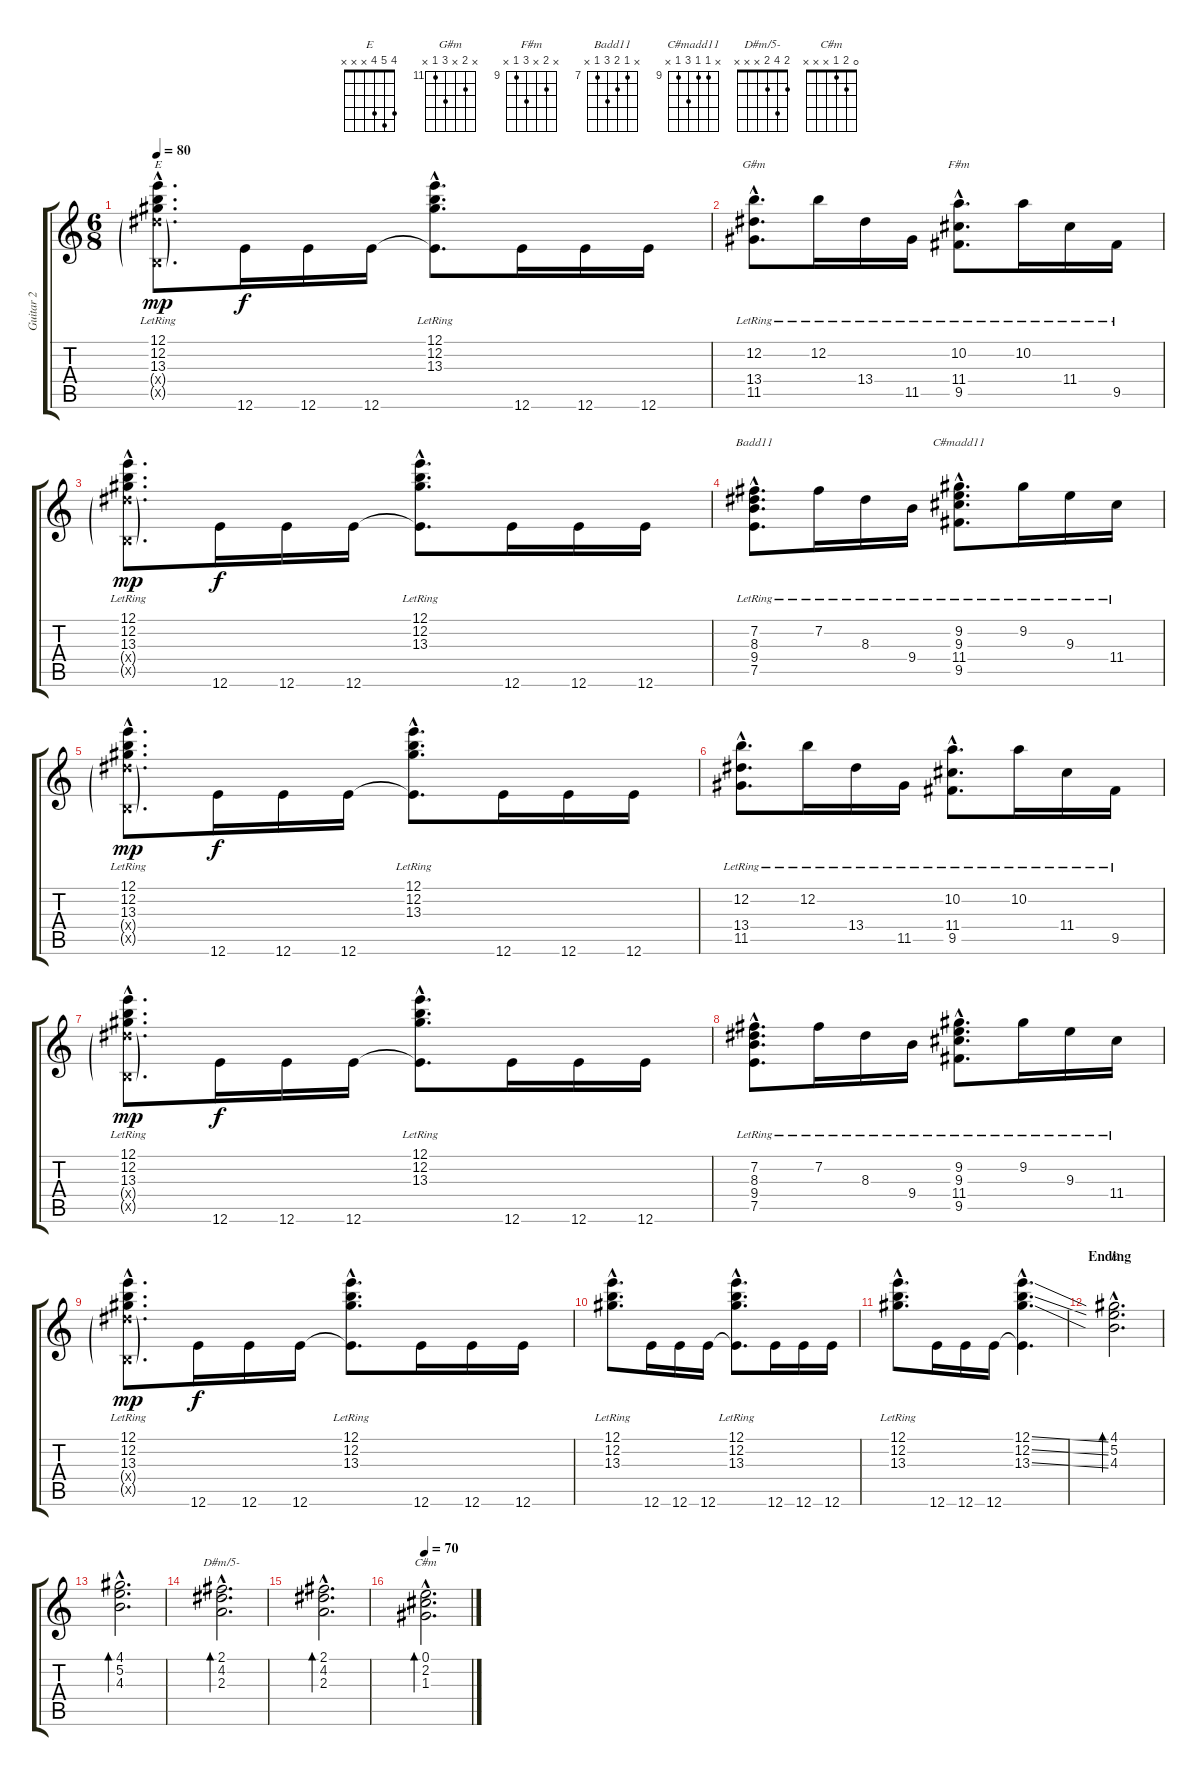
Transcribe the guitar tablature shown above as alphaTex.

\track ("Guitar 2" "Guitar 2") {instrument electricguitarclean}
\staff {score tabs}
\tuning (E4 B3 G3 D3 A2 E2) {hide}
\chord ("E" 12 12 13 x x x) {firstfret 12}
\chord ("G#m" x 12 x 13 11 x) {firstfret 11}
\chord ("F#m" x 10 x 11 9 x) {firstfret 9}
\chord ("Badd11" x 7 8 9 7 x) {firstfret 7}
\chord ("C#madd11" x 9 9 11 9 x) {firstfret 9}
\chord ("E" 4 5 4 x x x)
\chord ("D#m/5-" 2 4 2 x x x)
\chord ("C#m" 0 2 1 x x x)
\ts (6 8)
\tempo 80
\clef g2
\ks c
(12.1{hac lr} 12.2{hac lr} 13.3{hac lr} 13.4{g hac x} 2.5{g hac x}).8{d ch "E" dy mp} 12.6.16{dy f} 12.6.16 12.6.16 (12.1{hac lr} 12.2{hac lr} 13.3{hac lr} 12.6{hac t}).8{d} 12.6.16 12.6.16 12.6.16 |
(12.2{hac lr} 13.4{hac lr} 11.5{hac lr}).8{d ch "G#m"} 12.2{lr}.16 13.4{lr}.16 11.5{lr}.16 (10.2{hac lr} 11.4{hac lr} 9.5{hac lr}).8{d ch "F#m"} 10.2{lr}.16 11.4{lr}.16 9.5{lr}.16 |
(12.1{hac lr} 12.2{hac lr} 13.3{hac lr} 13.4{g hac x} 2.5{g hac x}).8{d dy mp} 12.6.16{dy f} 12.6.16 12.6.16 (12.1{hac lr} 12.2{hac lr} 13.3{hac lr} 12.6{hac t}).8{d} 12.6.16 12.6.16 12.6.16 |
(7.2{hac lr} 8.3{hac lr} 9.4{hac lr} 7.5{hac lr}).8{d ch "Badd11"} 7.2{lr}.16 8.3{lr}.16 9.4{lr}.16 (9.2{hac lr} 9.3{hac lr} 11.4{hac lr} 9.5{hac lr}).8{d ch "C#madd11"} 9.2{lr}.16 9.3{lr}.16 11.4{lr}.16 |
(12.1{hac lr} 12.2{hac lr} 13.3{hac lr} 13.4{g hac x} 2.5{g hac x}).8{d dy mp} 12.6.16{dy f} 12.6.16 12.6.16 (12.1{hac lr} 12.2{hac lr} 13.3{hac lr} 12.6{hac t}).8{d} 12.6.16 12.6.16 12.6.16 |
(12.2{hac lr} 13.4{hac lr} 11.5{hac lr}).8{d} 12.2{lr}.16 13.4{lr}.16 11.5{lr}.16 (10.2{hac lr} 11.4{hac lr} 9.5{hac lr}).8{d} 10.2{lr}.16 11.4{lr}.16 9.5{lr}.16 |
(12.1{hac lr} 12.2{hac lr} 13.3{hac lr} 13.4{g hac x} 2.5{g hac x}).8{d dy mp} 12.6.16{dy f} 12.6.16 12.6.16 (12.1{hac lr} 12.2{hac lr} 13.3{hac lr} 12.6{hac t}).8{d} 12.6.16 12.6.16 12.6.16 |
(7.2{hac lr} 8.3{hac lr} 9.4{hac lr} 7.5{hac lr}).8{d} 7.2{lr}.16 8.3{lr}.16 9.4{lr}.16 (9.2{hac lr} 9.3{hac lr} 11.4{hac lr} 9.5{hac lr}).8{d} 9.2{lr}.16 9.3{lr}.16 11.4{lr}.16 |
(12.1{hac lr} 12.2{hac lr} 13.3{hac lr} 13.4{g hac x} 2.5{g hac x}).8{d dy mp} 12.6.16{dy f} 12.6.16 12.6.16 (12.1{hac lr} 12.2{hac lr} 13.3{hac lr} 12.6{hac t}).8{d} 12.6.16 12.6.16 12.6.16 |
(12.1{hac lr} 12.2{hac lr} 13.3{hac lr}).8{d} 12.6.16 12.6.16 12.6.16 (12.1{hac lr} 12.2{hac lr} 13.3{hac lr} 12.6{hac t}).8{d} 12.6.16 12.6.16 12.6.16 |
(12.1{hac lr} 12.2{hac lr} 13.3{hac lr}).8{d} 12.6.16 12.6.16 12.6.16 (12.1{ss hac} 12.2{ss hac} 13.3{ss hac} 12.6{hac t}).4{d} |
\section ("" "Ending")
(4.1{hac} 5.2{hac} 4.3{hac}).2{d bd 60 ch "E"} |
(4.1{hac} 5.2{hac} 4.3{hac}).2{d bd 60} |
(2.1{hac} 4.2{hac} 2.3{hac}).2{d bd 60 ch "D#m/5-"} |
(2.1{hac} 4.2{hac} 2.3{hac}).2{d bd 60} |
\tempo 70
(0.1{hac} 2.2{hac} 1.3{hac}).2{d bd 60 ch "C#m"}
